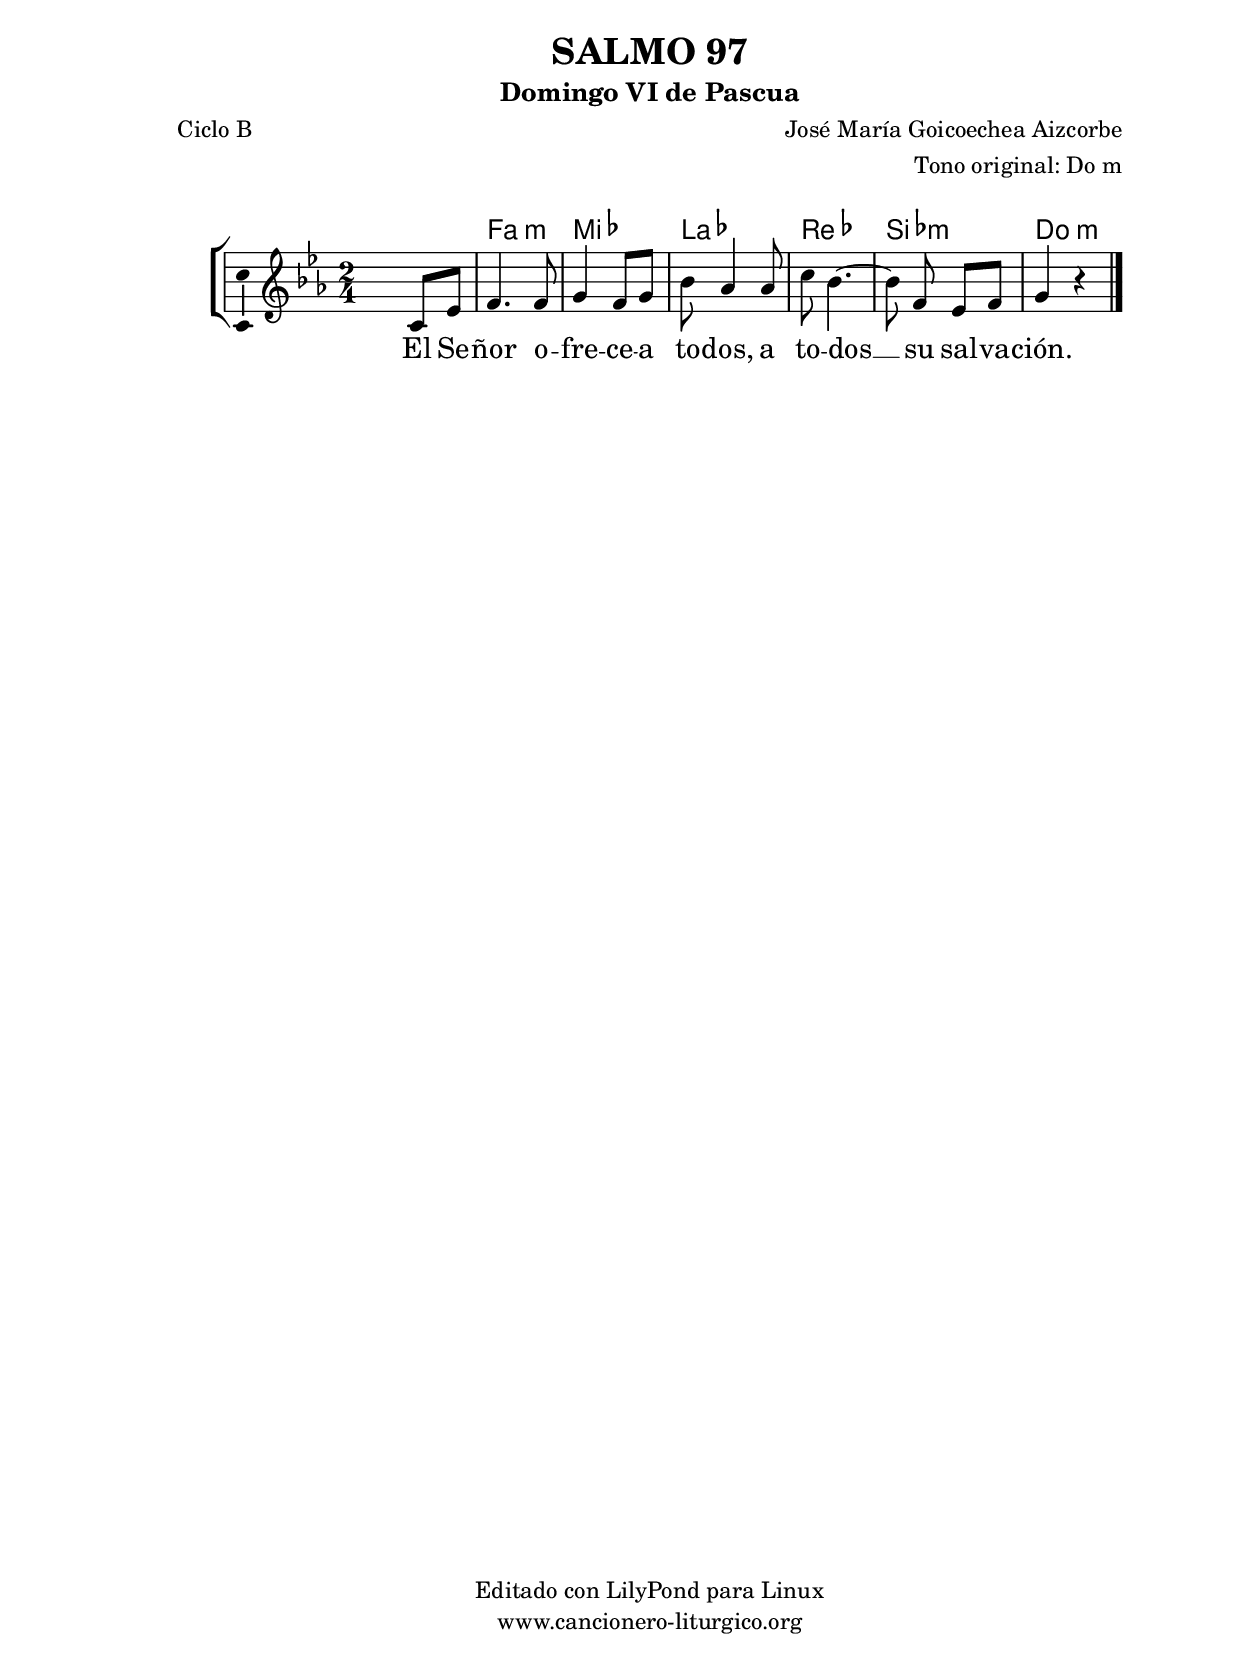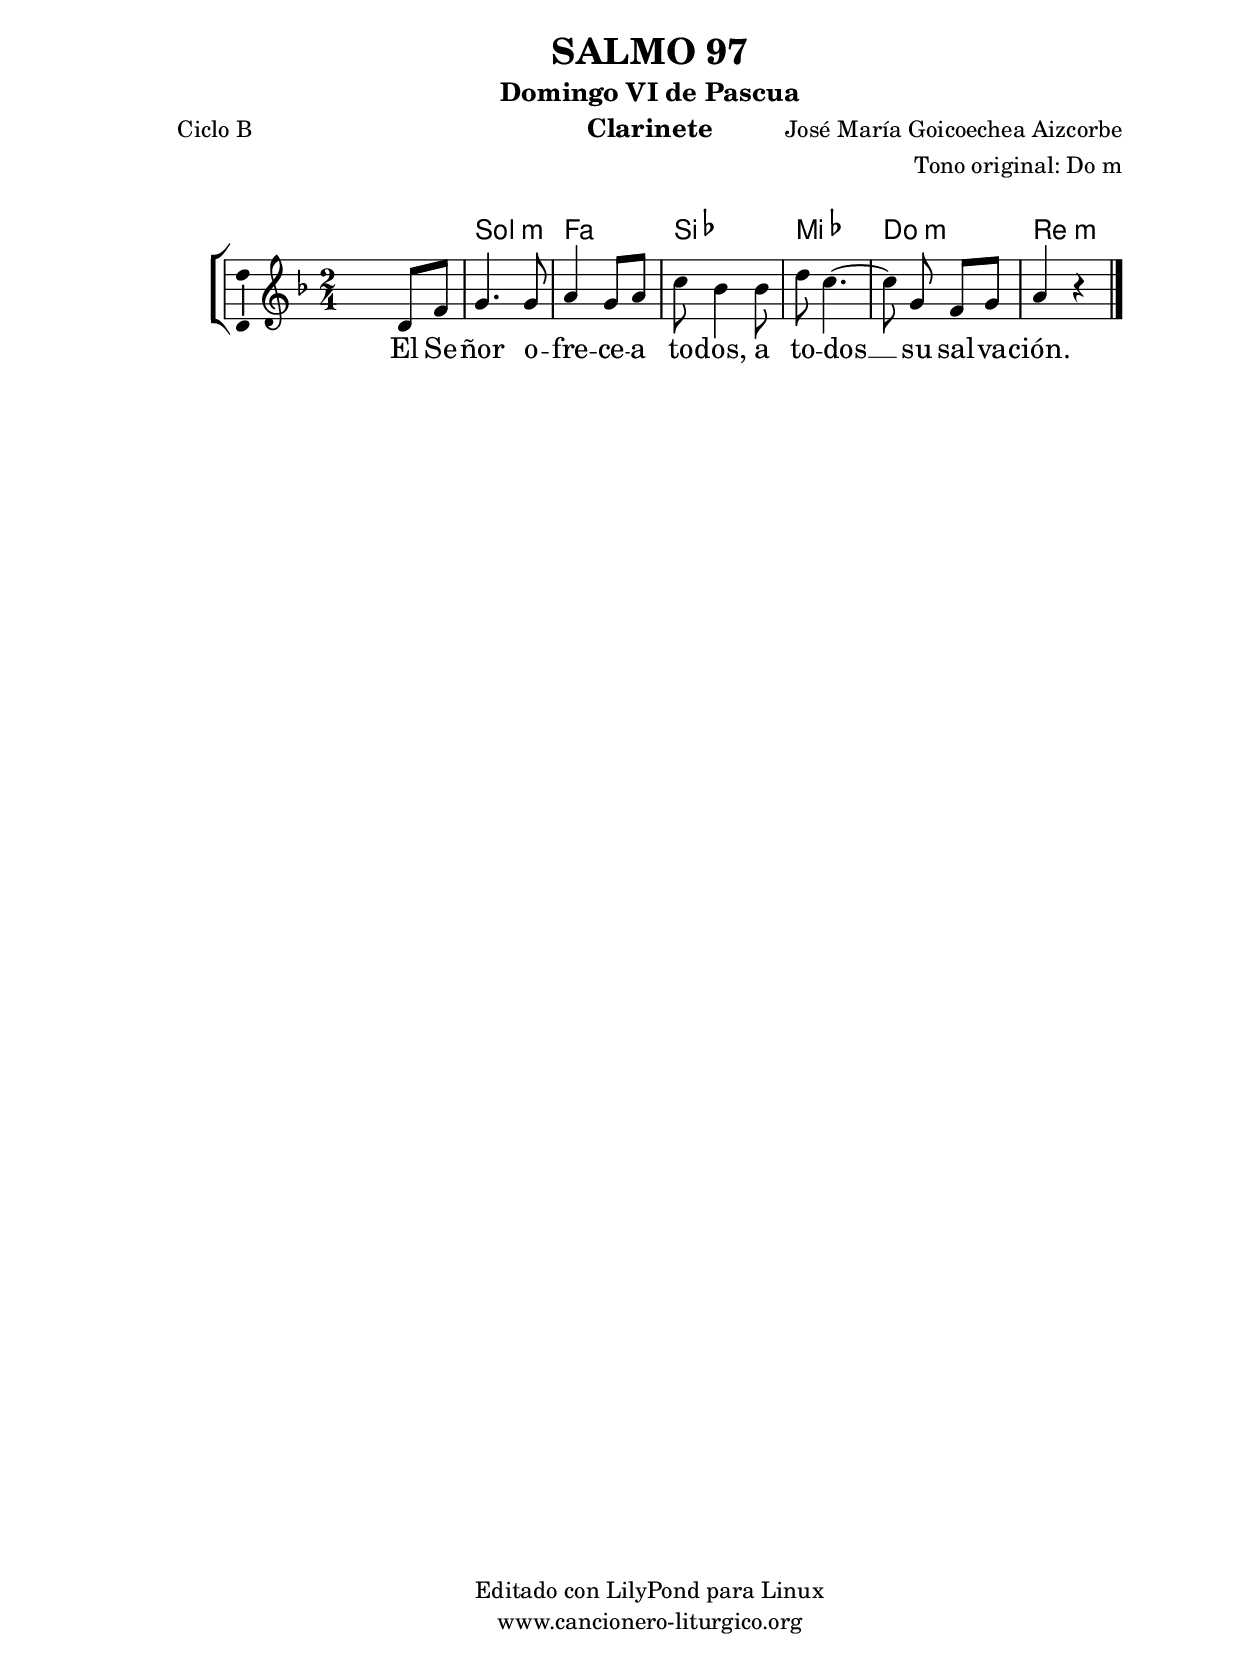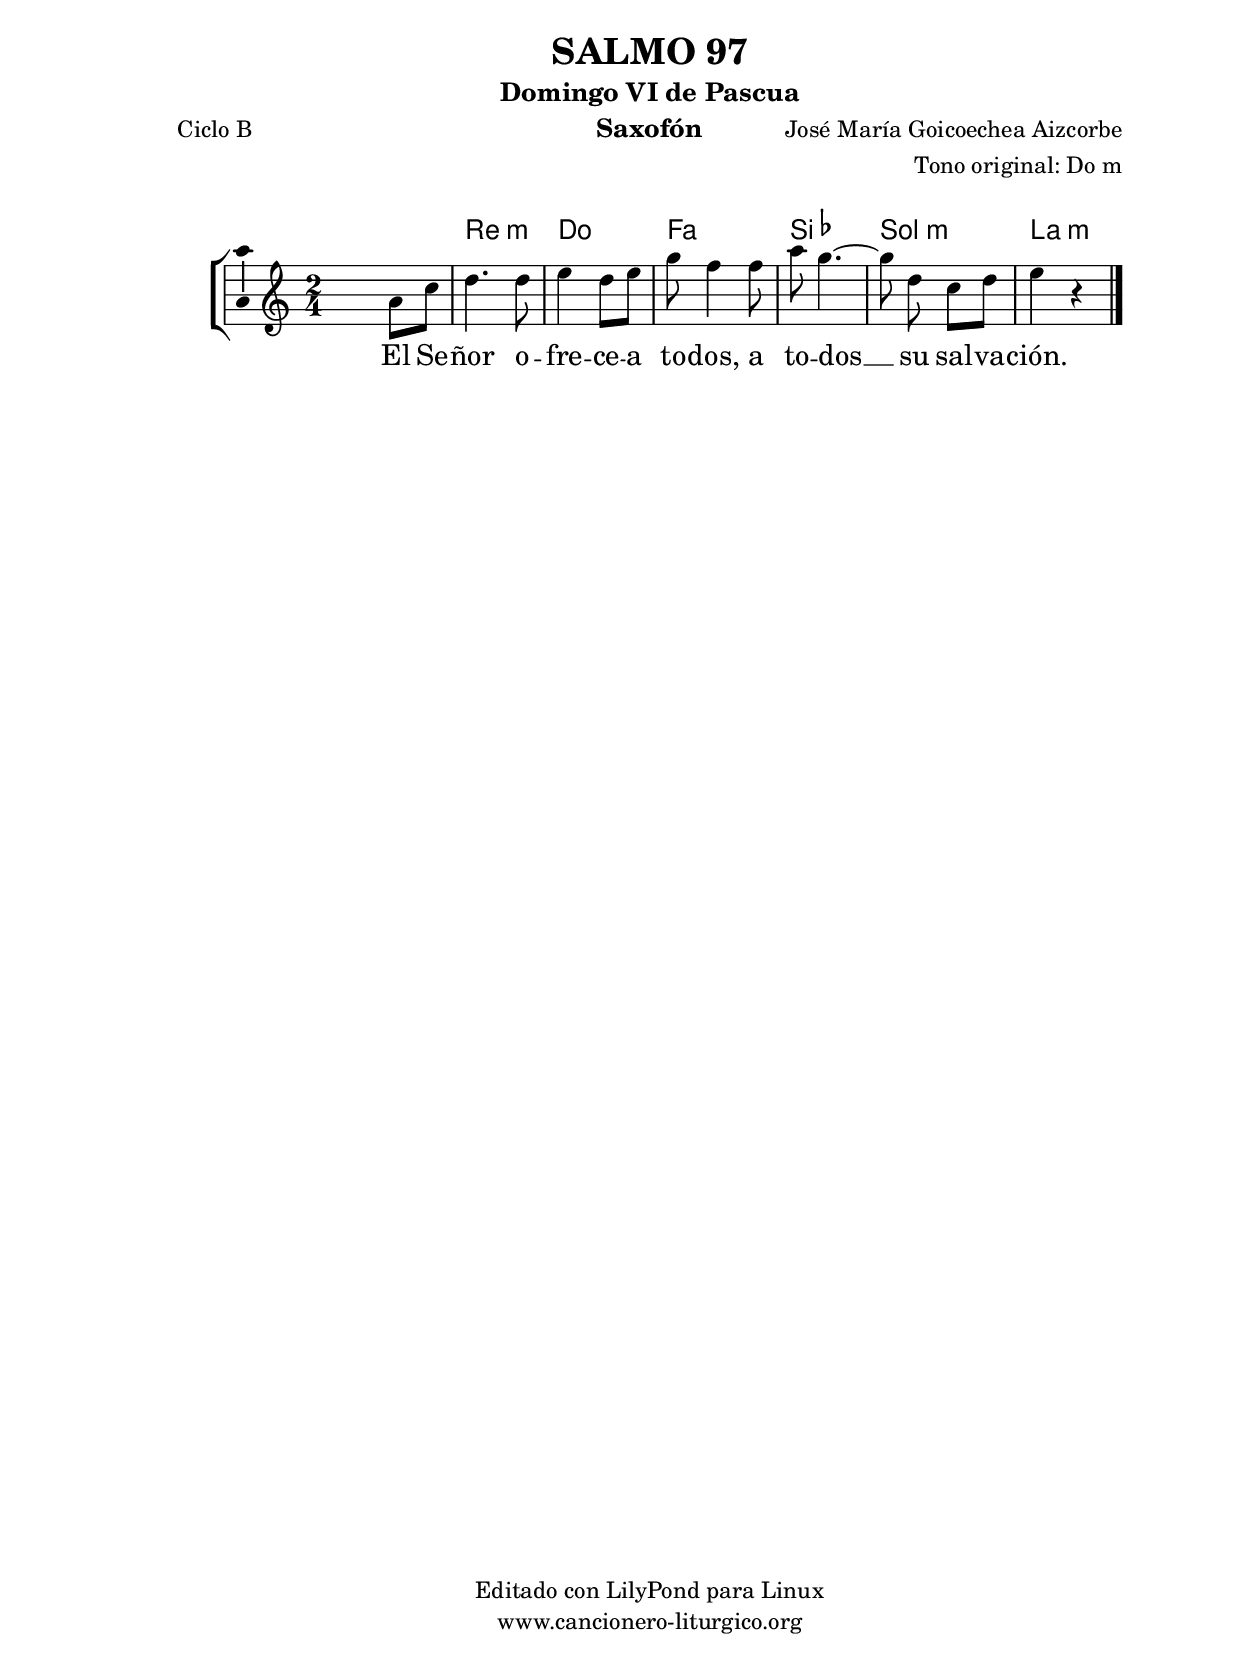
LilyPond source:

%
%para convertir .midi en .wav:
%timidity filename.midi -Ow -o finename.wav
%
%
%Para convertir de .wav a .mp3:
%lame -h -m j filename.wav
%
%
%para escuchar el midi:
%timidity nombrefichero.midi
%


%versión de lilypond para la que se ha escrito esta partitura:
\version "2.16.0"

	%Tamaño papel
	#(set-default-paper-size "a4")
	%Tamaño partitura
	#(set-global-staff-size 20)
	%No responde al pulsar sobre una nota
	#(ly:set-option 'point-and-click #f)

%parámetros del encabezamiento:
\header {
	title = "SALMO 97"
	subtitle = "Domingo VI de Pascua"
	composer = "José María Goicoechea Aizcorbe"
	poet = "Ciclo B"
	meter = ""
	arranger = "Tono original: Do m"
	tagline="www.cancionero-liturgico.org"
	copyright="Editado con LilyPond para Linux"
	}

%parámetros asociados al papel:
\paper  {
	oddHeaderMarkup = \markup {\fill-line { \on-the-fly #not-first-page \fromproperty #'header:title \on-the-fly #not-first-page \fromproperty #'header:composer }}
	evenHeaderMarkup = \markup {\fill-line { \fromproperty #'header:composer \fromproperty #'header:title }}
	#(set-paper-size "a4")
	print-page-number = ##f
	first-page-number = 1
	print-first-page-number = ##f
%	head-separation = 3.0 \cm
	top-margin = 2.0 \cm
	bottom-margin = 0.5\cm
%%%	bottom-margin = -1.0\cm
	left-margin = 3.0 \cm
	line-width = 16.0 \cm 
	indent = 8\mm
	interscoreline = 2.\mm
	between-system-space = 15\mm
%	para que las partituras no llenen la hoja:
	ragged-bottom = ##t
%	idem para la última hoja:
	ragged-last-bottom = ##f
%	para que las partituras llenen el ancho del papel:
	ragged-last = ##f
	after-title-space = 2.5 \cm
%page-count=1
%system-count=8

	%Flexible Vertical Spacing
%	markup-markup-spacing =
%	#'((basic-distance . 15) (minimum-distance . 15) (padding . 3))
	markup-system-spacing =
	#'((basic-distance . 15) (minimum-distance . 15) (padding . 3))
	system-system-spacing =
	#'((basic-distance . 15) (minimum-distance . 15) (padding . 3))
	score-system-spacing =
	#'((basic-distance . 15) (minimum-distance . 15) (padding . 5))
%	top-system-spacing = % header
%	#'((basic-distance . 8) (minimum-distance . 0) (padding . 3))
%	top-markup-spacing =
%	#'((basic-distance . 20) (minimum-distance . 20) (padding . 3))
	last-bottom-spacing = % footer
	#'((basic-distance . 5) (minimum-distance . 5) (padding . 3))
%	score-markup-spacing =
%	#'((basic-distance . 16) (minimum-distance . 13) (padding . 3))

	}


%parámetros que afectan a toda la partitura:
global =  {
	%clave de sol (G):
	\clef G
	%armadura:
%	\transpose ees f
	\key c \minor
	\tempo 4=100
	\set Score.tempoHideNote = ##t
	}


acordes = {
	\italianChords
	\chordmode {
%	\transpose ees f
{

s2
f2:m ees aes des bes:m c:m

	}
	}
}

melodia = 
%	\transpose ees f
{
	\relative c'{

\time2/4

s4 c8 ees
f4. f8
g4 f8 g
bes8 aes4 aes8
c8 bes4.~
bes8 \noBeam f ees f
g4 r4

	\bar "|."
	}
	}


texto = \lyricmode {
El Se -- ñor o -- fre -- ce -- a to -- dos, a to -- dos __
su sal -- va -- ción.
	}


acordesStaff = \context ChordNames = acordesStaff <<
	\set chordChanges = ##t
	\acordes
	>>


vozStaff = \context Voice = vozStaff
\with {\consists "Ambitus_engraver"}
<<
%	\set Staff.instrumentName = ""
%	\set Staff.shortInstrumentName = ""
%	\set Staff.midiInstrument = #"clarinet"
%	\set Staff.midiInstrument = #"cello"
%	\set Staff.midiInstrument = #"flute"
	\set Staff.midiInstrument = #"electric guitar (jazz)"
%	\set Staff.midiInstrument = #"english horn"
%	\set Staff.midiInstrument = #"violin"
%	\set Staff.midiInstrument = #"glockenspiel"
	\set Staff.midiMinimumVolume = #0.7
	\set Staff.midiMaximumVolume = #0.9
	\global
	\melodia
	>>


textoStaff = \context Lyrics = textoStaff <<
	\lyricsto vozStaff \texto
	>>

\book {
	\score {
		\context ChoirStaff {
			\override StaffGroup.SystemStartBracket #'collapse-height = #1
			\override Score.SystemStartBar #'collapse-height = #1
			<<
			\acordesStaff
			\vozStaff
			\textoStaff
			>>
			}
		\layout {
	    		\context {
				\Lyrics
				\override LyricText #'font-size = #2
				}
	   		 \context {
				\Score
				%fontSize = #3
				\override StaffSymbol #'staff-space = #(magstep +3)
				%\override Beam #'thickness = #0.55
				%\override SpacingSpanner #'spacing-increment = #1.0
				%\override Slur #'height-limit = #1.5
				}
			}
		}
	\score {
		\unfoldRepeats
		\context ChoirStaff {
			<<
			\acordesStaff
			\vozStaff
			>>
			}
		\midi {
	  		\context {
	  			\Score
				tempoWholesPerMinute = #(ly:make-moment 70 4)
				}
			}
		}
	}

%Partitura para clarinete
#(define output-suffix "C")
\book {
	\header{
		instrument = "Clarinete"
		}
	\score {
		\context ChoirStaff {
			\override StaffGroup.SystemStartBracket #'collapse-height = #1
			\override Score.SystemStartBar #'collapse-height = #1
\transpose c d
			<<
			\acordesStaff
			\vozStaff
			\textoStaff
			>>
			}
		\layout {
	    		\context {
				\Lyrics
				\override LyricText #'font-size = #2
				}
	   		 \context {
				\Score
				%fontSize = #3
				\override StaffSymbol #'staff-space = #(magstep +3)
				%\override Beam #'thickness = #0.55
				%\override SpacingSpanner #'spacing-increment = #1.0
				%\override Slur #'height-limit = #1.5
				}
			}
		}
	}

%Partitura para saxofón
#(define output-suffix "S")
\book {
	\header{
		instrument = "Saxofón"
		}
	\score {
		\context ChoirStaff {
			\override StaffGroup.SystemStartBracket #'collapse-height = #1
			\override Score.SystemStartBar #'collapse-height = #1
\transpose c a
			<<
			\acordesStaff
			\vozStaff
			\textoStaff
			>>
			}
		\layout {
	    		\context {
				\Lyrics
				\override LyricText #'font-size = #2
				}
	   		 \context {
				\Score
				%fontSize = #3
				\override StaffSymbol #'staff-space = #(magstep +3)
				%\override Beam #'thickness = #0.55
				%\override SpacingSpanner #'spacing-increment = #1.0
				%\override Slur #'height-limit = #1.5
				}
			}
		}
	}

